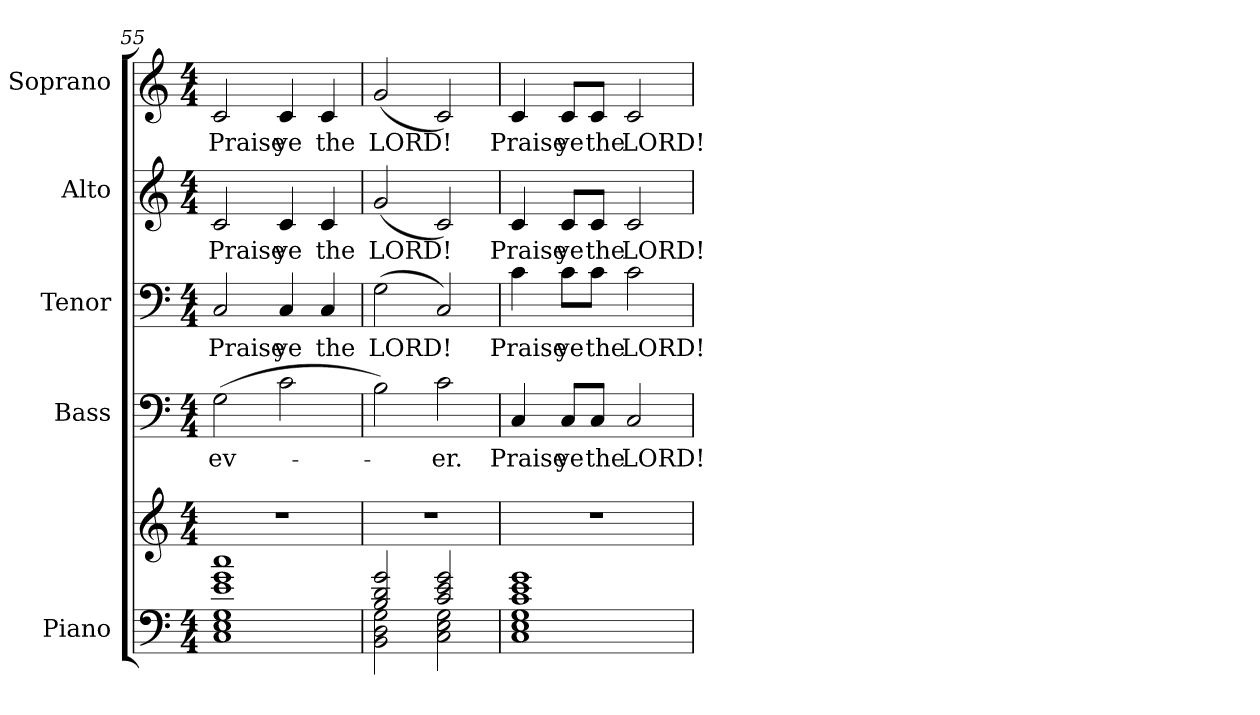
**kern	**kern	**kern	**text	**kern	**text	**kern	**text	**kern	**text
*part5	*part5	*part4	*part4	*part3	*part3	*part2	*part2	*part1	*part1
*staff6	*staff5	*staff4	*staff4	*staff3	*staff3	*staff2	*staff2	*staff1	*staff1
*I"Piano	*	*I"Bass	*	*I"Tenor	*	*I"Alto	*	*I"Soprano	*
*I'Pno.	*	*I'B.	*	*I'T.	*	*I'A.	*	*I'S.	*
*clefF4	*clefG2	*clefF4	*	*clefF4	*	*clefG2	*	*clefG2	*
*k[]	*k[]	*k[]	*	*k[]	*	*k[]	*	*k[]	*
*M4/4	*M4/4	*M4/4	*	*M4/4	*	*M4/4	*	*M4/4	*
=55	=55	=55	=55	=55	=55	=55	=55	=55	=55
*^	*	*	*	*	*	*	*	*	*
!	!	!	!	!LO:LY:b:color=#000000	!	!	!	!	!	!
!	!	!	!	!	!	!LO:LY:b:color=#000000	!	!	!	!
!	!	!	!	!	!	!	!	!LO:LY:b:color=#000000	!	!
!	!	!	!	!	!	!	!	!	!	!LO:LY:b:color=#000000
1ei 1gi 1cci	1Ci 1Ei 1Gi	1r	(2Gi\	ev-	2Ci/	Praise	2ci/	Praise	2ci/	Praise
!	!	!	!	!	!	!LO:LY:b:color=#000000	!	!	!	!
!	!	!	!	!	!	!	!	!LO:LY:b:color=#000000	!	!
!	!	!	!	!	!	!	!	!	!	!LO:LY:b:color=#000000
.	.	.	2ci\	.	4Ci/	ye	4ci/	ye	4ci/	ye
!	!	!	!	!	!	!LO:LY:b:color=#000000	!	!	!	!
!	!	!	!	!	!	!	!	!LO:LY:b:color=#000000	!	!
!	!	!	!	!	!	!	!	!	!	!LO:LY:b:color=#000000
.	.	.	.	.	4Ci/	the	4ci/	the	4ci/	the
=56	=56	=56	=56	=56	=56	=56	=56	=56	=56	=56
!	!	!	!	!	!	!LO:LY:b:color=#000000	!	!	!	!
!	!	!	!	!	!	!	!	!LO:LY:b:color=#000000	!	!
!	!	!	!	!	!	!	!	!	!	!LO:LY:b:color=#000000
2Bi/ 2di 2gi	2BBi\ 2Di 2Gi	1r	2Bi\)	.	(2Gi\	LORD!	(2gi/	LORD!	(2gi/	LORD!
!	!	!	!	!LO:LY:b:color=#000000	!	!	!	!	!	!
2ci/ 2ei 2gi	2Ci\ 2Ei 2Gi	.	2ci\	-er.	2Ci/)	.	2ci/)	.	2ci/)	.
!!LO:PB:g=z
=57	=57	=57	=57	=57	=57	=57	=57	=57	=57	=57
!	!	!	!	!LO:LY:b:color=#000000	!	!	!	!	!	!
!	!	!	!	!	!	!LO:LY:b:color=#000000	!	!	!	!
!	!	!	!	!	!	!	!	!LO:LY:b:color=#000000	!	!
!	!	!	!	!	!	!	!	!	!	!LO:LY:b:color=#000000
1ci 1ei 1gi	1Ci 1Ei 1Gi	1r	4Ci/	Praise	4ci\	Praise	4ci/	Praise	4ci/	Praise
!	!	!	!	!LO:LY:b:color=#000000	!	!	!	!	!	!
!	!	!	!	!	!	!LO:LY:b:color=#000000	!	!	!	!
!	!	!	!	!	!	!	!	!LO:LY:b:color=#000000	!	!
!	!	!	!	!	!	!	!	!	!	!LO:LY:b:color=#000000
.	.	.	8Ci/L	ye	8ci\L	ye	8ci/L	ye	8ci/L	ye
!	!	!	!	!LO:LY:b:color=#000000	!	!	!	!	!	!
!	!	!	!	!	!	!LO:LY:b:color=#000000	!	!	!	!
!	!	!	!	!	!	!	!	!LO:LY:b:color=#000000	!	!
!	!	!	!	!	!	!	!	!	!	!LO:LY:b:color=#000000
.	.	.	8Ci/J	the	8ci\J	the	8ci/J	the	8ci/J	the
!	!	!	!	!LO:LY:b:color=#000000	!	!	!	!	!	!
!	!	!	!	!	!	!LO:LY:b:color=#000000	!	!	!	!
!	!	!	!	!	!	!	!	!LO:LY:b:color=#000000	!	!
!	!	!	!	!	!	!	!	!	!	!LO:LY:b:color=#000000
.	.	.	2Ci/	LORD!	2ci\	LORD!	2ci/	LORD!	2ci/	LORD!
*v	*v	*	*	*	*	*	*	*	*	*
=	=	=	=	=	=	=	=	=	=
*-	*-	*-	*-	*-	*-	*-	*-	*-	*-
